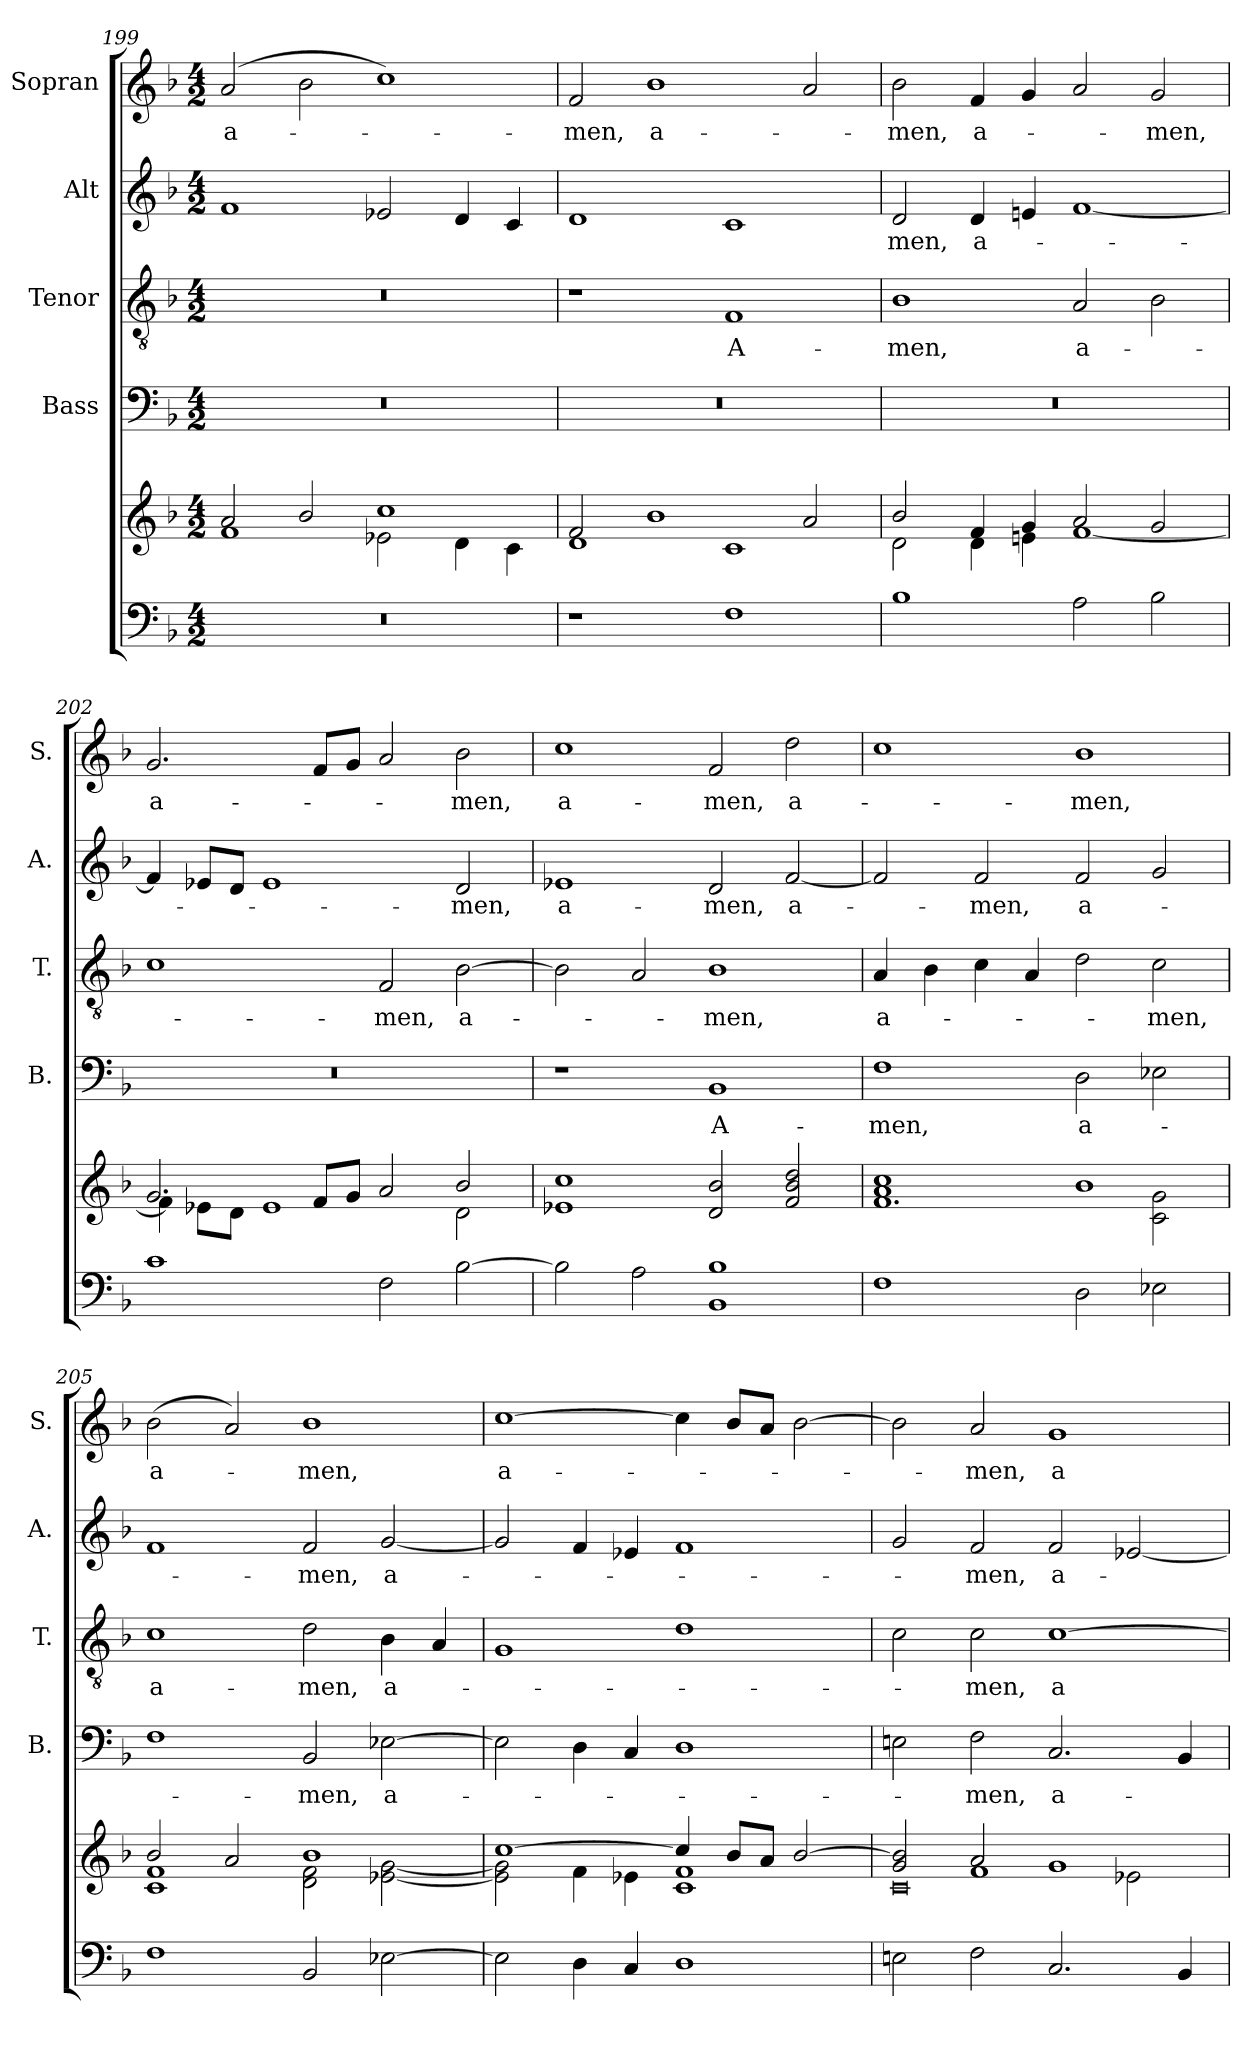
**kern	**kern	**kern	**text	**kern	**text	**kern	**text	**kern	**text
*part5	*part5	*part4	*part4	*part3	*part3	*part2	*part2	*part1	*part1
*staff6	*staff5	*staff4	*staff4	*staff3	*staff3	*staff2	*staff2	*staff1	*staff1
*	*	*I"Bass	*	*I"Tenor	*	*I"Alt	*	*I"Sopran	*
*	*	*I'B.	*	*I'T.	*	*I'A.	*	*I'S.	*
*clefF4	*clefG2	*clefF4	*	*clefGv2	*	*clefG2	*	*clefG2	*
*k[b-]	*k[b-]	*k[b-]	*	*k[b-]	*	*k[b-]	*	*k[b-]	*
*F:	*F:	*F:	*	*F:	*	*F:	*	*F:	*
*M4/2	*M4/2	*M4/2	*	*M4/2	*	*M4/2	*	*M4/2	*
=199	=199	=199	=199	=199	=199	=199	=199	=199	=199
*	*^	*	*	*	*	*	*	*	*
!	!	!	!	!	!	!	!	!	!	!LO:LY:b
0r	2a/	1f	0r	.	0r	.	1f	.	(2a/	a-
.	2b-/	.	.	.	.	.	.	.	2b-\	.
.	1cc	2e-X\	.	.	.	.	2e-X/	.	1cc)	.
.	.	4d\	.	.	.	.	4d/	.	.	.
.	.	4c\	.	.	.	.	4c/	.	.	.
=200	=200	=200	=200	=200	=200	=200	=200	=200	=200	=200
!	!	!	!	!	!	!	!	!	!	!LO:LY:b
1r	2f/	1d	0r	.	1r	.	1d	.	2f/	-men,
!	!	!	!	!	!	!	!	!	!	!LO:LY:b
.	1b-	.	.	.	.	.	.	.	1b-	a-
!	!	!	!	!	!	!LO:LY:b	!	!	!	!
1F	.	1c	.	.	1F	A-	1c	.	.	.
.	2a/	.	.	.	.	.	.	.	2a/	.
=201	=201	=201	=201	=201	=201	=201	=201	=201	=201	=201
!	!	!	!	!	!	!LO:LY:b	!	!LO:LY:b	!	!LO:LY:b
1B-	2b-/	2d\	0r	.	1B-	-men,	2d/	-men,	2b-\	-men,
!	!	!	!	!	!	!	!	!LO:LY:b	!	!LO:LY:b
.	4f/	4d\	.	.	.	.	4d/	a-	4f/	a-
.	4g/	4en\	.	.	.	.	4en/	.	4g/	.
!	!	!	!	!	!	!LO:LY:b	!	!	!	!
2A\	2a/	[<1f	.	.	2A/	a-	[1f	.	2a/	.
!	!	!	!	!	!	!	!	!	!	!LO:LY:b
2B-\	2g/	.	.	.	2B-\	.	.	.	2g/	-men,
=202	=202	=202	=202	=202	=202	=202	=202	=202	=202	=202
!	!	!	!	!	!	!	!	!	!	!LO:LY:b
1c	2.g/	4f\]	0r	.	1c	.	4f/]	.	2.g/	a-
.	.	8e-X\L	.	.	.	.	8e-X/L	.	.	.
.	.	8d\J	.	.	.	.	8d/J	.	.	.
.	.	1e-	.	.	.	.	1e-	.	.	.
.	8f/L	.	.	.	.	.	.	.	8f/L	.
.	8g/J	.	.	.	.	.	.	.	8g/J	.
!	!	!	!	!	!	!LO:LY:b	!	!	!	!
2F\	2a/	.	.	.	2F/	-men,	.	.	2a/	.
!	!	!	!	!	!	!LO:LY:b	!	!LO:LY:b	!	!LO:LY:b
[2B-\	2b-/	2d\	.	.	[2B-\	a-	2d/	-men,	2b-\	-men,
!!LO:PB:g=z
=203	=203	=203	=203	=203	=203	=203	=203	=203	=203	=203
!	!	!	!	!	!	!	!	!LO:LY:b	!	!LO:LY:b
*	*v	*v	*	*	*	*	*	*	*	*
2B-\]	1e-X 1cc	1r	.	2B-\]	.	1e-X	a-	1cc	a-
2A\	.	.	.	2A/	.	.	.	.	.
!	!	!	!LO:LY:b	!	!LO:LY:b	!	!LO:LY:b	!	!LO:LY:b
1BB- 1B-	2d/ 2b-/	1BB-	A-	1B-	-men,	2d/	-men,	2f/	-men,
!	!	!	!	!	!	!	!LO:LY:b	!	!LO:LY:b
.	2f/ 2b-/ 2dd/	.	.	.	.	[2f/	a-	2dd\	a-
=204	=204	=204	=204	=204	=204	=204	=204	=204	=204
*	*^	*	*	*	*	*	*	*	*
!	!	!	!	!LO:LY:b	!	!LO:LY:b	!	!	!	!
1F	1a 1cc	1.f	1F	-men,	4A/	a-	2f/]	.	1cc	.
.	.	.	.	.	4B-\	.	.	.	.	.
!	!	!	!	!	!	!	!	!LO:LY:b	!	!
.	.	.	.	.	4c\	.	2f/	-men,	.	.
.	.	.	.	.	4A/	.	.	.	.	.
!	!	!	!	!LO:LY:b	!	!	!	!LO:LY:b	!	!LO:LY:b
2D\	1b-	.	2D\	a-	2d\	.	2f/	a-	1b-	-men,
!	!	!	!	!	!	!LO:LY:b	!	!	!	!
2E-X\	.	2c\ 2g\	2E-X\	.	2c\	-men,	2g/	.	.	.
=205	=205	=205	=205	=205	=205	=205	=205	=205	=205	=205
!	!	!	!	!	!	!LO:LY:b	!	!	!	!LO:LY:b
1F	2b-/	1c 1f	1F	.	1c	a-	1f	.	(>2b-\	a-
.	2a/	.	.	.	.	.	.	.	2a/)	.
!	!	!	!	!LO:LY:b	!	!LO:LY:b	!	!LO:LY:b	!	!LO:LY:b
2BB-/	1b-	2d\ 2f\	2BB-/	-men,	2d\	-men,	2f/	-men,	1b-	-men,
!	!	!	!	!LO:LY:b	!	!LO:LY:b	!	!LO:LY:b	!	!
[2E-X\	.	[<2e-X\ [<2g\	[2E-X\	a-	4B-\	a-	[2g/	a-	.	.
.	.	.	.	.	4A/	.	.	.	.	.
=206	=206	=206	=206	=206	=206	=206	=206	=206	=206	=206
!	!	!	!	!	!	!	!	!	!	!LO:LY:b
2E-\]	[>1cc	2e-\] 2g\]	2E-\]	.	1G	.	2g/]	.	[1cc	a-
4D\	.	4f\	4D\	.	.	.	4f/	.	.	.
4C/	.	4e-X\	4C/	.	.	.	4e-X/	.	.	.
1D	4cc/]	1c 1f	1D	.	1d	.	1f	.	4cc\]	.
.	8b-/L	.	.	.	.	.	.	.	8b-/L	.
.	8a/J	.	.	.	.	.	.	.	8a/J	.
.	[>2b-/	.	.	.	.	.	.	.	[2b-\	.
!!LO:LB:g=z
=207	=207	=207	=207	=207	=207	=207	=207	=207	=207	=207
*	*	*^	*	*	*	*	*	*	*	*
2En\	2g/ 2b-/]	0c	2ryy	2En\	.	2c\	.	2g/	.	2b-\]	.
!	!	!	!	!	!LO:LY:b	!	!LO:LY:b	!	!LO:LY:b	!	!LO:LY:b
2F\	2a/	.	1f	2F\	-men,	2c\	-men,	2f/	-men,	2a/	-men,
!	!	!	!	!	!LO:LY:b	!	!LO:LY:b	!	!LO:LY:b	!	!LO:LY:b
2.C/	1g	.	.	2.C/	a-	[1c	a-	2f/	a-	1g	a-
.	.	.	2e-X\	.	.	.	.	[2e-X/	.	.	.
4BB-/	.	.	.	4BB-/	.	.	.	.	.	.	.
*	*v	*v	*v	*	*	*	*	*	*	*	*
=	=	=	=	=	=	=	=	=	=
*-	*-	*-	*-	*-	*-	*-	*-	*-	*-
